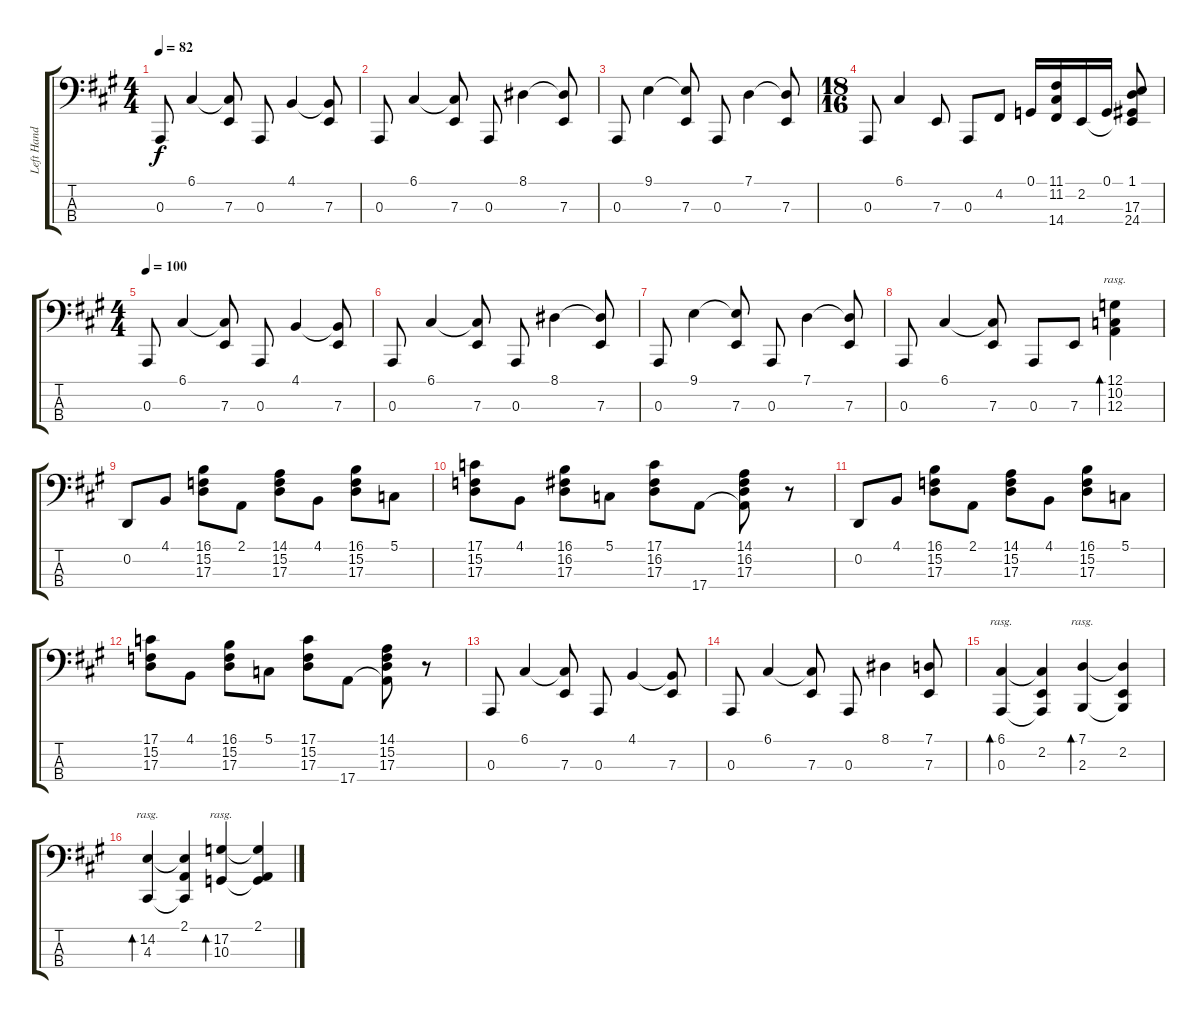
\track ("Left Hand" "Left Hand") {instrument acousticgrandpiano}
\staff {score tabs}
\tuning (G2 D2 A1 E1) {hide}
\ts (4 4)
\tempo 82
\clef f4
\ks a
0.3.8{dy f} 6.1.4 (6.1{t} 7.3).8 0.3.8 4.1.4 (4.1{t} 7.3).8 |
0.3.8 6.1.4 (6.1{t} 7.3).8 0.3.8 8.1.4 (8.1{t} 7.3).8 |
0.3.8 9.1.4 (9.1{t} 7.3).8 0.3.8 7.1.4 (7.1{t} 7.3).8 |
\ts (18 16)
0.3.8 6.1.4 7.3.8 0.3.8 4.2.8 0.1.16 (11.1 11.2 14.4).16 2.2.16 0.1.16 (1.1 2.2{t} 17.3 24.4).8 |
\ts (4 4)
\tempo 100
0.3.8 6.1.4 (6.1{t} 7.3).8 0.3.8 4.1.4 (4.1{t} 7.3).8 |
0.3.8 6.1.4 (6.1{t} 7.3).8 0.3.8 8.1.4 (8.1{t} 7.3).8 |
0.3.8 9.1.4 (9.1{t} 7.3).8 0.3.8 7.1.4 (7.1{t} 7.3).8 |
0.3.8 6.1.4 (6.1{t} 7.3).8 0.3.8 7.3.8 (12.1 10.2 12.3).4{bd 240 rasg ii} |
0.2.8 4.1.8 (16.1 15.2 17.3).8 2.1.8 (14.1 15.2 17.3).8 4.1.8 (16.1 15.2 17.3).8 5.1.8 |
(17.1 15.2 17.3).8 4.1.8 (16.1 16.2 17.3).8 5.1.8 (17.1 16.2 17.3).8 17.4.8 (14.1 16.2 17.3 17.4{t}).8 r.8 |
0.2.8 4.1.8 (16.1 15.2 17.3).8 2.1.8 (14.1 15.2 17.3).8 4.1.8 (16.1 15.2 17.3).8 5.1.8 |
(17.1 15.2 17.3).8 4.1.8 (16.1 15.2 17.3).8 5.1.8 (17.1 15.2 17.3).8 17.4.8 (14.1 15.2 17.3 17.4{t}).8 r.8 |
0.3.8 6.1.4 (6.1{t} 7.3).8 0.3.8 4.1.4 (4.1{t} 7.3).8 |
0.3.8 6.1.4 (6.1{t} 7.3).8 0.3.8 8.1.4 (7.1 7.3).8 |
(6.1 0.3).4{bd 240 rasg ii} (6.1{t} 2.2 0.3{t}).4 (7.1 2.3).4{bd 240 rasg ii} (7.1{t} 2.2 2.3{t}).4 |
(14.2 4.3).4{bd 240 rasg ii} (2.1 14.2{t} 4.3{t}).4 (17.2 10.3).4{bd 240 rasg ii} (2.1 17.2{t} 10.3{t}).4
